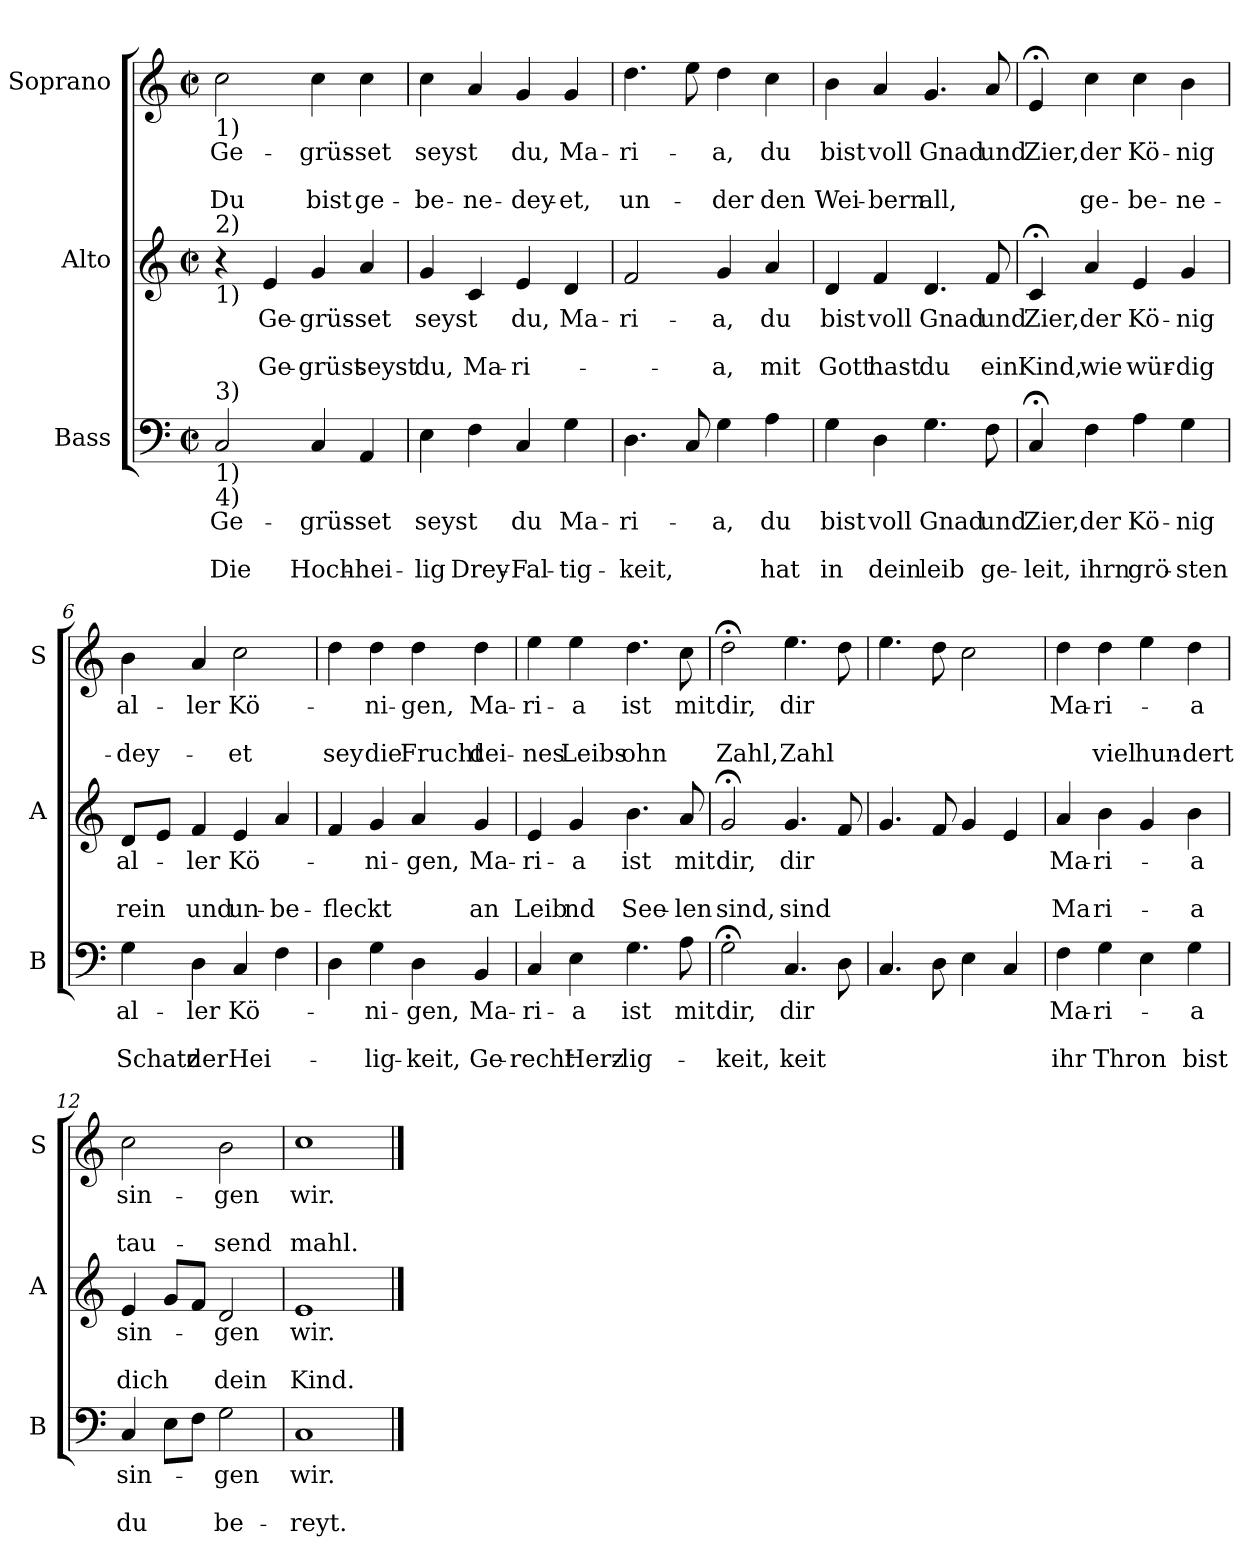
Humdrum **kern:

**kern	**text	**text	**text	**kern	**text	**text	**text	**kern	**text	**text	**text
*part3	*part3	*part3	*part3	*part2	*part2	*part2	*part2	*part1	*part1	*part1	*part1
*staff3	*staff3	*staff3	*staff3	*staff2	*staff2	*staff2	*staff2	*staff1	*staff1	*staff1	*staff1
*I"Bass	*	*	*	*I"Alto	*	*	*	*I"Soprano	*	*	*
*I'B	*	*	*	*I'A	*	*	*	*I'S	*	*	*
*clefF4	*	*	*	*clefG2	*	*	*	*clefG2	*	*	*
*k[]	*	*	*	*k[]	*	*	*	*k[]	*	*	*
*C:	*	*	*	*C:	*	*	*	*C:	*	*	*
*M2/2	*	*	*	*M2/2	*	*	*	*M2/2	*	*	*
*met(c|)	*	*	*	*met(c|)	*	*	*	*met(c|)	*	*	*
=1	=1	=1	=1	=1	=1	=1	=1	=1	=1	=1	=1
!	!	!	!	!	!	!	!	!LO:TX:b:t=1)	!	!	!
!	!	!	!	!LO:TX:a:t=2)	!	!	!	!	!	!	!
!	!	!	!	!LO:TX:b:t=1)	!	!	!	!	!	!	!
!LO:TX:a:t=3)	!	!	!	!	!	!	!	!	!	!	!
!LO:TX:b:t=1)	!	!	!	!	!	!	!	!	!	!	!
!LO:TX:b:t=4)	!	!	!	!	!	!	!	!	!	!	!
!	!LO:LY:b	!	!LO:LY:b	!	!	!	!	!	!LO:LY:b	!	!LO:LY:b
2C/	Ge-	.	Die	4r	.	.	.	2cc\	Ge-	.	Du
!	!	!	!	!	!LO:LY:b	!	!LO:LY:b	!	!	!	!
.	.	.	.	4e/	Ge-	.	Ge-	.	.	.	.
!	!LO:LY:b	!	!LO:LY:b	!	!LO:LY:b	!	!LO:LY:b	!	!LO:LY:b	!	!LO:LY:b
4C/	-grüs-	.	Hoch-	4g/	-grüs-	.	-grüst	4cc\	-grüs-	.	bist
!	!LO:LY:b	!	!LO:LY:b	!	!LO:LY:b	!	!LO:LY:b	!	!LO:LY:b	!	!LO:LY:b
4AA/	-set	.	-hei-	4a/	-set	.	seyst	4cc\	-set	.	ge-
=2	=2	=2	=2	=2	=2	=2	=2	=2	=2	=2	=2
!	!LO:LY:b	!	!LO:LY:b	!	!LO:LY:b	!	!LO:LY:b	!	!LO:LY:b	!	!LO:LY:b
4E\	seyst	.	-lig	4g/	seyst	.	du,	4cc\	seyst	.	-be-
!	!	!	!LO:LY:b	!	!	!	!LO:LY:b	!	!	!	!LO:LY:b
4F\	.	.	Drey-	4c/	.	.	Ma-	4a/	.	.	-ne-
!	!LO:LY:b	!	!LO:LY:b	!	!LO:LY:b	!	!LO:LY:b	!	!LO:LY:b	!	!LO:LY:b
4C/	du	.	-Fal-	4e/	du,	.	-ri-	4g/	du,	.	-dey-
!	!LO:LY:b	!	!LO:LY:b	!	!LO:LY:b	!	!	!	!LO:LY:b	!	!LO:LY:b
4G\	Ma-	.	-tig-	4d/	Ma-	.	.	4g/	Ma-	.	-et,
=3	=3	=3	=3	=3	=3	=3	=3	=3	=3	=3	=3
!	!LO:LY:b	!	!LO:LY:b	!	!LO:LY:b	!	!	!	!LO:LY:b	!	!LO:LY:b
4.D\	-ri-	.	-keit,	2f/	-ri-	.	.	4.dd\	-ri-	.	un-
8C/	.	.	.	.	.	.	.	8ee\	.	.	.
!	!LO:LY:b	!	!	!	!LO:LY:b	!	!LO:LY:b	!	!LO:LY:b	!	!LO:LY:b
4G\	-a,	.	.	4g/	-a,	.	-a,	4dd\	-a,	.	-der
!	!LO:LY:b	!	!LO:LY:b	!	!LO:LY:b	!	!LO:LY:b	!	!LO:LY:b	!	!LO:LY:b
4A\	du	.	hat	4a/	du	.	mit	4cc\	du	.	den
=4	=4	=4	=4	=4	=4	=4	=4	=4	=4	=4	=4
!	!LO:LY:b	!	!LO:LY:b	!	!LO:LY:b	!	!LO:LY:b	!	!LO:LY:b	!	!LO:LY:b
4G\	bist	.	in	4d/	bist	.	Gott	4b\	bist	.	Wei-
!	!LO:LY:b	!	!LO:LY:b	!	!LO:LY:b	!	!LO:LY:b	!	!LO:LY:b	!	!LO:LY:b
4D\	voll	.	dein	4f/	voll	.	hast	4a/	voll	.	-bern
!	!LO:LY:b	!	!LO:LY:b	!	!LO:LY:b	!	!LO:LY:b	!	!LO:LY:b	!	!LO:LY:b
4.G\	Gnad	.	leib	4.d/	Gnad	.	du	4.g/	Gnad	.	all,
!	!LO:LY:b	!	!LO:LY:b	!	!LO:LY:b	!	!LO:LY:b	!	!LO:LY:b	!	!
8F\	und	.	ge-	8f/	und	.	ein	8a/	und	.	.
!!LO:LB:g=z
=5	=5	=5	=5	=5	=5	=5	=5	=5	=5	=5	=5
!	!LO:LY:b	!	!LO:LY:b	!	!LO:LY:b	!	!LO:LY:b	!	!LO:LY:b	!	!
4C;</	Zier,	.	-leit,	4c;</	Zier,	.	Kind,	4e;</	Zier,	.	.
!	!LO:LY:b	!	!LO:LY:b	!	!LO:LY:b	!	!LO:LY:b	!	!LO:LY:b	!	!LO:LY:b
4F\	der	.	ihrn	4a/	der	.	wie	4cc\	der	.	ge-
!	!LO:LY:b	!	!LO:LY:b	!	!LO:LY:b	!	!LO:LY:b	!	!LO:LY:b	!	!LO:LY:b
4A\	Kö-	.	grö-	4e/	Kö-	.	wür-	4cc\	Kö-	.	-be-
!	!LO:LY:b	!	!LO:LY:b	!	!LO:LY:b	!	!LO:LY:b	!	!LO:LY:b	!	!LO:LY:b
4G\	-nig	.	-sten	4g/	-nig	.	-dig	4b\	-nig	.	-ne-
=6	=6	=6	=6	=6	=6	=6	=6	=6	=6	=6	=6
!	!LO:LY:b	!	!LO:LY:b	!	!LO:LY:b	!	!LO:LY:b	!	!LO:LY:b	!	!LO:LY:b
4G\	al-	.	Schatz	8d/L	al-	.	rein	4b\	al-	.	-dey-
.	.	.	.	8e/J	.	.	.	.	.	.	.
!	!LO:LY:b	!	!LO:LY:b	!	!LO:LY:b	!	!LO:LY:b	!	!LO:LY:b	!	!
4D\	-ler	.	der	4f/	-ler	.	und	4a/	-ler	.	.
!	!LO:LY:b	!	!LO:LY:b	!	!LO:LY:b	!	!LO:LY:b	!	!LO:LY:b	!	!LO:LY:b
4C/	Kö-	.	Hei-	4e/	Kö-	.	un-	2cc\	Kö-	.	-et
!	!	!	!	!	!	!	!LO:LY:b	!	!	!	!
4F\	.	.	.	4a/	.	.	-be-	.	.	.	.
=7	=7	=7	=7	=7	=7	=7	=7	=7	=7	=7	=7
!	!	!	!	!	!	!	!LO:LY:b	!	!	!	!LO:LY:b
4D\	.	.	.	4f/	.	.	-fleckt	4dd\	.	.	sey
!	!LO:LY:b	!	!LO:LY:b	!	!LO:LY:b	!	!	!	!LO:LY:b	!	!LO:LY:b
4G\	-ni-	.	-lig-	4g/	-ni-	.	.	4dd\	-ni-	.	die
!	!LO:LY:b	!	!LO:LY:b	!	!LO:LY:b	!	!	!	!LO:LY:b	!	!LO:LY:b
4D\	-gen,	.	-keit,	4a/	-gen,	.	.	4dd\	-gen,	.	Frucht
!	!LO:LY:b	!	!LO:LY:b	!	!LO:LY:b	!	!LO:LY:b	!	!LO:LY:b	!	!LO:LY:b
4BB/	Ma-	.	Ge-	4g/	Ma-	.	an	4dd\	Ma-	.	dei-
=8	=8	=8	=8	=8	=8	=8	=8	=8	=8	=8	=8
!	!LO:LY:b	!	!LO:LY:b	!	!LO:LY:b	!	!LO:LY:b	!	!LO:LY:b	!	!LO:LY:b
4C/	-ri-	.	-recht	4e/	-ri-	.	Leib	4ee\	-ri-	.	-nes
!	!LO:LY:b	!	!LO:LY:b	!	!LO:LY:b	!	!LO:LY:b	!	!LO:LY:b	!	!LO:LY:b
4E\	-a	.	Herz-	4g/	-a	.	nd	4ee\	-a	.	Leibs
!	!LO:LY:b	!	!LO:LY:b	!	!LO:LY:b	!	!LO:LY:b	!	!LO:LY:b	!	!LO:LY:b
4.G\	ist	.	-lig-	4.b\	ist	.	See-	4.dd\	ist	.	ohn
!	!LO:LY:b	!	!	!	!LO:LY:b	!	!LO:LY:b	!	!LO:LY:b	!	!
8A\	mit	.	.	8a/	mit	.	-len	8cc\	mit	.	.
!!LO:PB:g=z
=9	=9	=9	=9	=9	=9	=9	=9	=9	=9	=9	=9
!	!LO:LY:b	!	!LO:LY:b	!	!LO:LY:b	!	!LO:LY:b	!	!LO:LY:b	!	!LO:LY:b
2G;<\	dir,	.	-keit,	2g;</	dir,	.	sind,	2dd;<\	dir,	.	Zahl,
!	!LO:LY:b	!	!LO:LY:b	!	!LO:LY:b	!	!LO:LY:b	!	!LO:LY:b	!	!LO:LY:b
4.C/	dir	.	keit	4.g/	dir	.	sind	4.ee\	dir	.	Zahl
8D\	.	.	.	8f/	.	.	.	8dd\	.	.	.
=10	=10	=10	=10	=10	=10	=10	=10	=10	=10	=10	=10
4.C/	.	.	.	4.g/	.	.	.	4.ee\	.	.	.
8D\	.	.	.	8f/	.	.	.	8dd\	.	.	.
4E\	.	.	.	4g/	.	.	.	2cc\	.	.	.
4C/	.	.	.	4e/	.	.	.	.	.	.	.
=11	=11	=11	=11	=11	=11	=11	=11	=11	=11	=11	=11
!	!LO:LY:b	!	!LO:LY:b	!	!LO:LY:b	!	!LO:LY:b	!	!LO:LY:b	!	!
4F\	Ma-	.	ihr	4a/	Ma-	.	Ma	4dd\	Ma-	.	.
!	!LO:LY:b	!	!LO:LY:b	!	!LO:LY:b	!	!LO:LY:b	!	!LO:LY:b	!	!LO:LY:b
4G\	-ri-	.	Thron	4b\	-ri-	.	ri-	4dd\	-ri-	.	viel
!	!	!	!	!	!	!	!	!	!	!	!LO:LY:b
4E\	.	.	.	4g/	.	.	.	4ee\	.	.	hun-
!	!LO:LY:b	!	!LO:LY:b	!	!LO:LY:b	!	!LO:LY:b	!	!LO:LY:b	!	!LO:LY:b
4G\	-a	.	bist	4b\	-a	.	-a	4dd\	-a	.	-dert
=12	=12	=12	=12	=12	=12	=12	=12	=12	=12	=12	=12
!	!LO:LY:b	!	!LO:LY:b	!	!LO:LY:b	!	!LO:LY:b	!	!LO:LY:b	!	!LO:LY:b
4C/	sin-	.	du	4e/	sin-	.	dich	2cc\	sin-	.	tau-
8E\L	.	.	.	8g/L	.	.	.	.	.	.	.
8F\J	.	.	.	8f/J	.	.	.	.	.	.	.
!	!LO:LY:b	!	!LO:LY:b	!	!LO:LY:b	!	!LO:LY:b	!	!LO:LY:b	!	!LO:LY:b
2G\	-gen	.	be-	2d/	-gen	.	dein	2b\	-gen	.	-send
=13	=13	=13	=13	=13	=13	=13	=13	=13	=13	=13	=13
!	!LO:LY:b	!	!LO:LY:b	!	!LO:LY:b	!	!LO:LY:b	!	!LO:LY:b	!	!LO:LY:b
1C	wir.	.	-reyt.	1e	wir.	.	Kind.	1cc	wir.	.	mahl.
==	==	==	==	==	==	==	==	==	==	==	==
*-	*-	*-	*-	*-	*-	*-	*-	*-	*-	*-	*-
